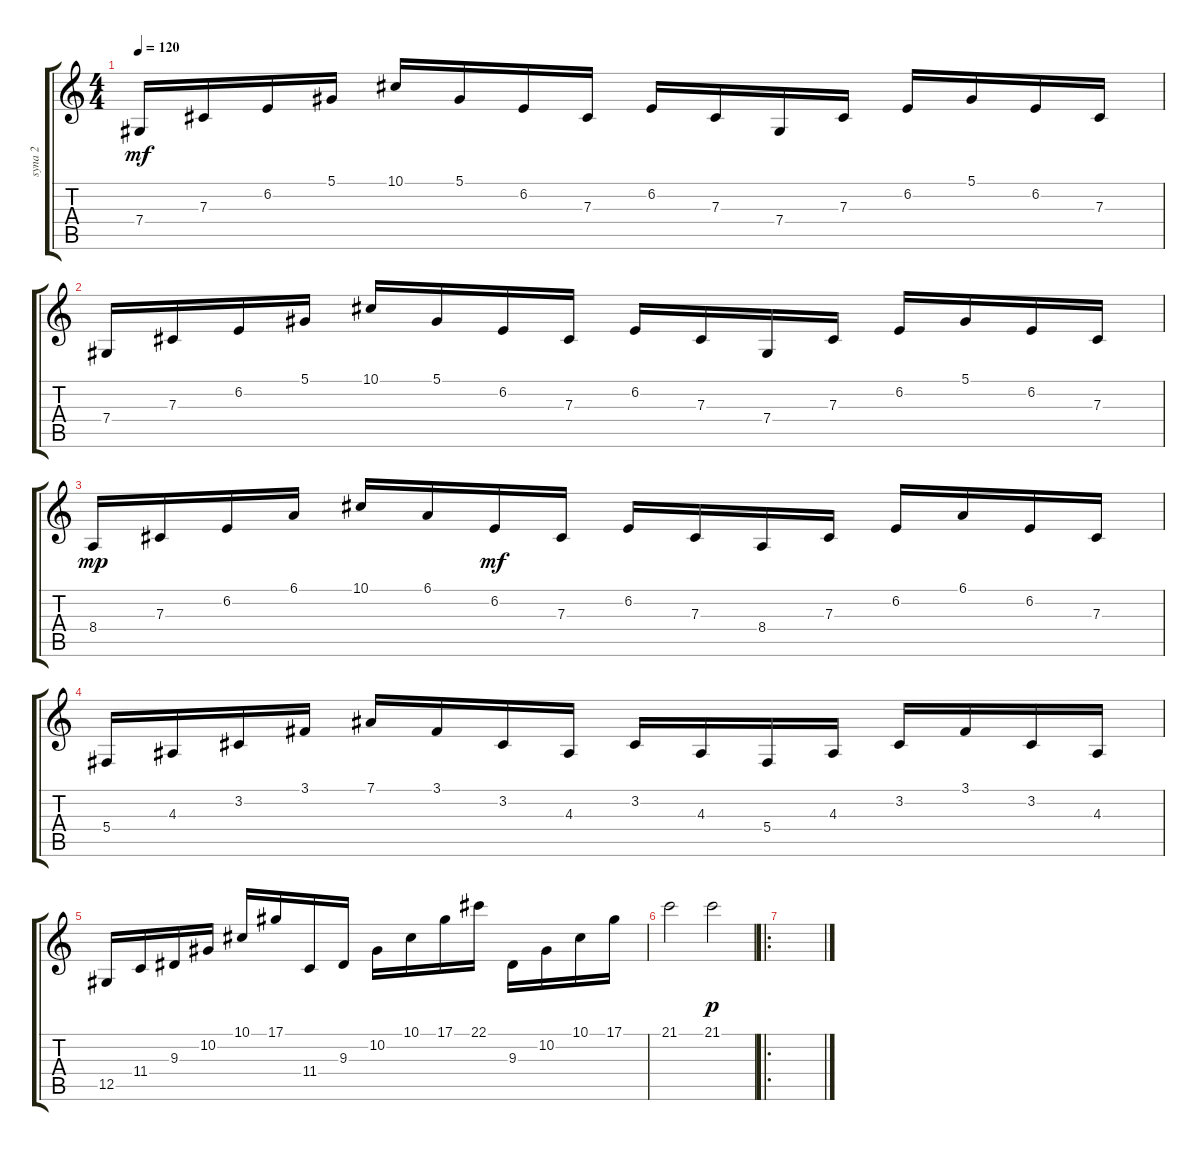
\track ("syna 2" "syna 2") {instrument lead2sawtooth}
\staff {score tabs}
\tuning (Eb4 Bb3 Gb3 Db3 Ab2 Eb2) {hide}
\ts (4 4)
\tempo 120
\clef g2
\ks c
7.4.16{dy mf} 7.3.16 6.2.16 5.1.16 10.1.16 5.1.16 6.2.16 7.3.16 6.2.16 7.3.16 7.4.16 7.3.16 6.2.16 5.1.16 6.2.16 7.3.16 |
7.4.16 7.3.16 6.2.16 5.1.16 10.1.16 5.1.16 6.2.16 7.3.16 6.2.16 7.3.16 7.4.16 7.3.16 6.2.16 5.1.16 6.2.16 7.3.16 |
8.4.16{dy mp} 7.3.16 6.2.16 6.1.16 10.1.16 6.1.16 6.2.16{dy mf} 7.3.16 6.2.16 7.3.16 8.4.16 7.3.16 6.2.16 6.1.16 6.2.16 7.3.16 |
5.4.16 4.3.16 3.2.16 3.1.16 7.1.16 3.1.16 3.2.16 4.3.16 3.2.16 4.3.16 5.4.16 4.3.16 3.2.16 3.1.16 3.2.16 4.3.16 |
12.5.16 11.4.16 9.3.16 10.2.16 10.1.16 17.1.16 11.4.16 9.3.16 10.2.16 10.1.16 17.1.16 22.1.16 9.3.16 10.2.16 10.1.16 17.1.16 |
21.1.2 21.1.2{dy p} |
\ro
